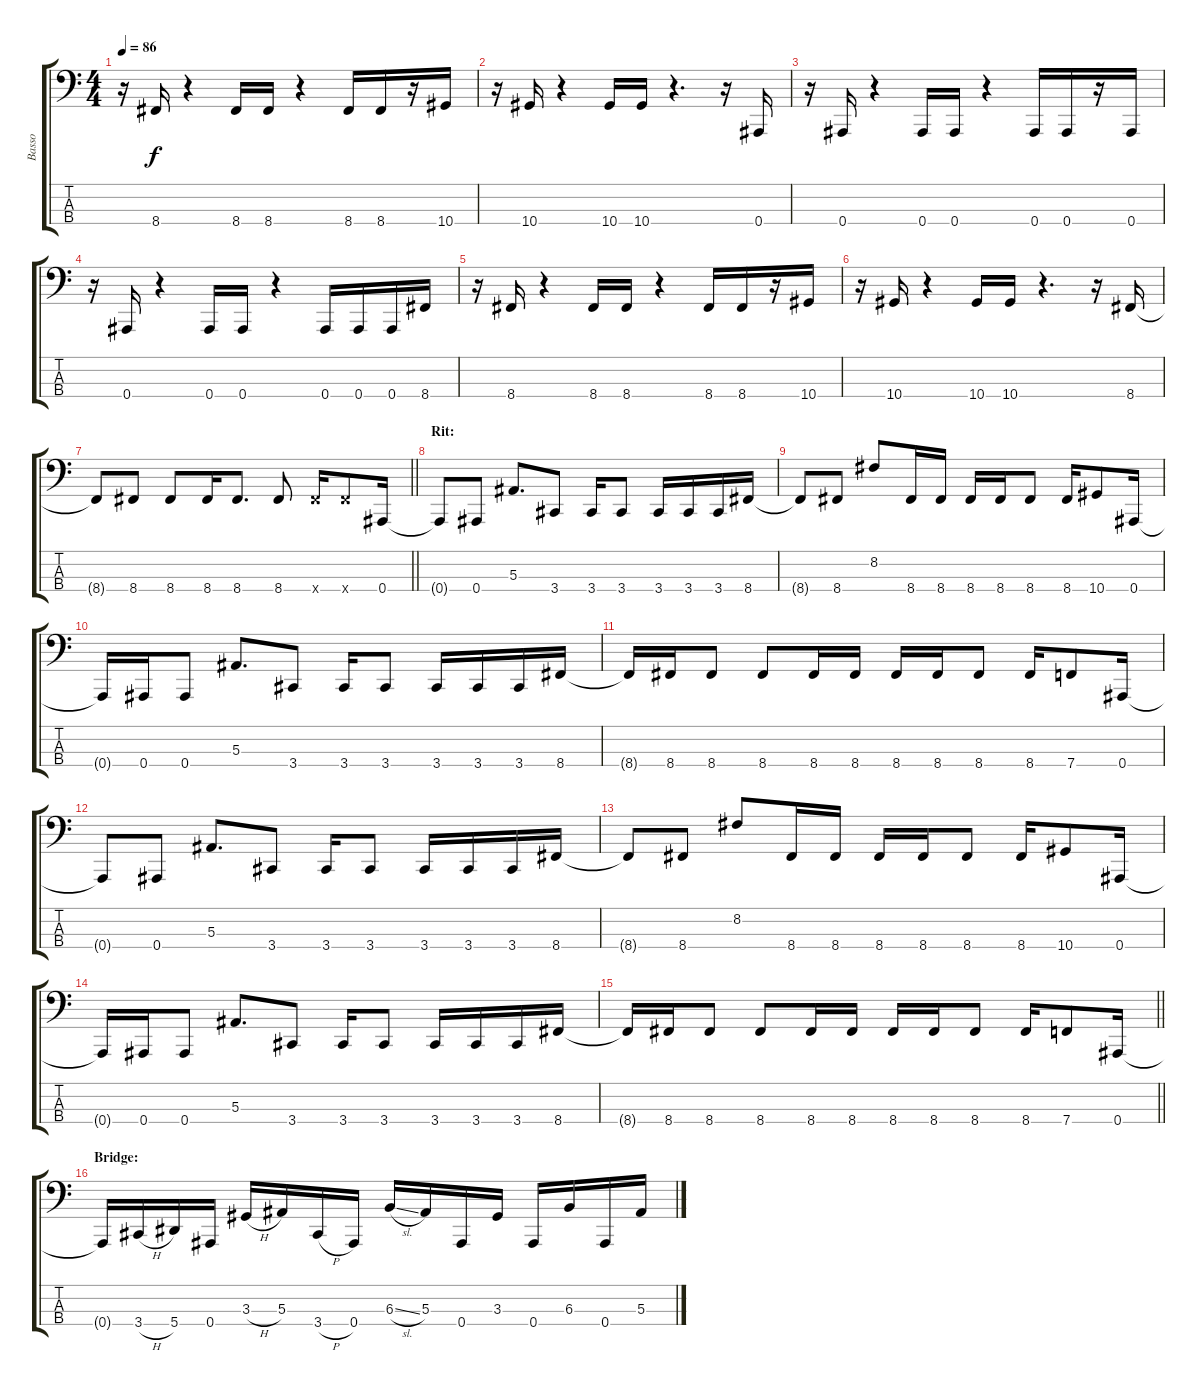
\track ("Basso" "Basso") {instrument electricbasspick}
\staff {score tabs}
\tuning (Eb2 Bb1 F1 Bb0) {hide}
\ts (4 4)
\tempo 86
\clef f4
\ks c
r.16{dy f} 8.4.16 r.4 8.4.16 8.4.16 r.4 8.4.16 8.4.16 r.16 10.4.16 |
r.16 10.4.16 r.4 10.4.16 10.4.16 r.4{d} r.16 0.4.16 |
r.16 0.4.16 r.4 0.4.16 0.4.16 r.4 0.4.16 0.4.16 r.16 0.4.16 |
r.16 0.4.16 r.4 0.4.16 0.4.16 r.4 0.4.16 0.4.16 0.4.16 8.4.16 |
r.16 8.4.16 r.4 8.4.16 8.4.16 r.4 8.4.16 8.4.16 r.16 10.4.16 |
r.16 10.4.16 r.4 10.4.16 10.4.16 r.4{d} r.16 8.4.16 |
\barLineRight lightlight
8.4{t}.8 8.4.8 8.4.8 8.4.16 8.4.8{d} 8.4.8 8.4{x}.16 8.4{x}.8 0.4.16 |
\section ("" "Rit:")
0.4{t}.8 0.4.8 5.3.8{d} 3.4.8 3.4.16 3.4.8 3.4.16 3.4.16 3.4.16 8.4.16 |
8.4{t}.8 8.4.8 8.2.8 8.4.16 8.4.16 8.4.16 8.4.16 8.4.8 8.4.16 10.4.8 0.4.16 |
0.4{t}.16 0.4.16 0.4.8 5.3.8{d} 3.4.8 3.4.16 3.4.8 3.4.16 3.4.16 3.4.16 8.4.16 |
8.4{t}.16 8.4.16 8.4.8 8.4.8 8.4.16 8.4.16 8.4.16 8.4.16 8.4.8 8.4.16 7.4.8 0.4.16 |
0.4{t}.8 0.4.8 5.3.8{d} 3.4.8 3.4.16 3.4.8 3.4.16 3.4.16 3.4.16 8.4.16 |
8.4{t}.8 8.4.8 8.2.8 8.4.16 8.4.16 8.4.16 8.4.16 8.4.8 8.4.16 10.4.8 0.4.16 |
0.4{t}.16 0.4.16 0.4.8 5.3.8{d} 3.4.8 3.4.16 3.4.8 3.4.16 3.4.16 3.4.16 8.4.16 |
\barLineRight lightlight
8.4{t}.16 8.4.16 8.4.8 8.4.8 8.4.16 8.4.16 8.4.16 8.4.16 8.4.8 8.4.16 7.4.8 0.4.16 |
\section ("" "Bridge:")
0.4{t}.16 3.4{h}.16 5.4.16 0.4.16 3.3{h}.16 5.3.16 3.4{h}.16 0.4.16 6.3{sl}.16 5.3.16 0.4.16 3.3.16 0.4.16 6.3.16 0.4.16 5.3.16
